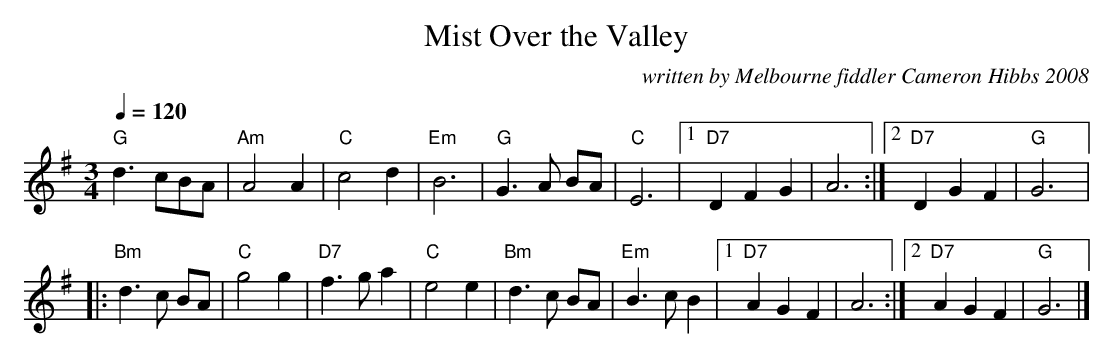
X:1
T:Mist Over the Valley
C:written by Melbourne fiddler Cameron Hibbs 2008
M:3/4
L:1/4
Q:120
K:G
"G"d>cB/A/|"Am"A2A|"C"c2d|"Em"B3|"G"G>A B/A/|"C"E3|1"D7"DFG|A3:|2"D7"DGF|"G"G3|:
"Bm"d>c B/A/|"C"g2 g|"D7"f>ga|"C"e2e|"Bm"d>c B/A/|"Em"B>c B|1"D7"AGF|A3:|2"D7"AGF|"G"G3|]
